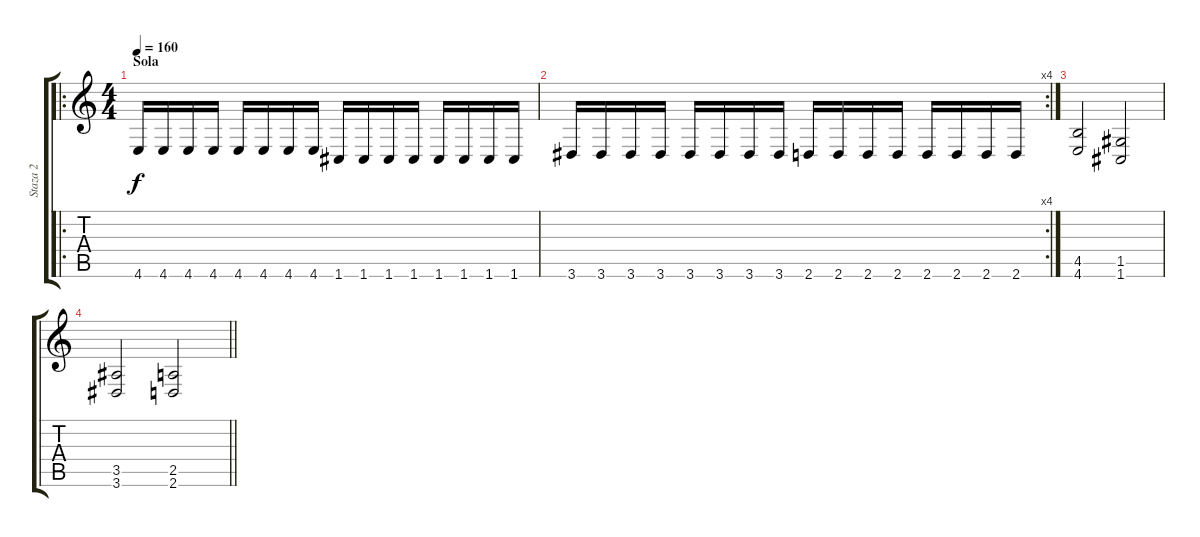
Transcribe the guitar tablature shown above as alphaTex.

\track ("Staza 2" "Staza 2") {instrument distortionguitar}
\staff {score tabs}
\tuning (D4 A3 F3 C3 G2 C2) {hide}
\ro
\ts (4 4)
\section ("" "Sola")
\tempo 160
\clef g2
\ks c
4.6.16{dy f} 4.6.16 4.6.16 4.6.16 4.6.16 4.6.16 4.6.16 4.6.16 1.6.16 1.6.16 1.6.16 1.6.16 1.6.16 1.6.16 1.6.16 1.6.16 |
\rc 4
3.6.16 3.6.16 3.6.16 3.6.16 3.6.16 3.6.16 3.6.16 3.6.16 2.6.16 2.6.16 2.6.16 2.6.16 2.6.16 2.6.16 2.6.16 2.6.16 |
(4.5 4.6).2 (1.5 1.6).2 |
\barLineRight lightlight
(3.5 3.6).2 (2.5 2.6).2
